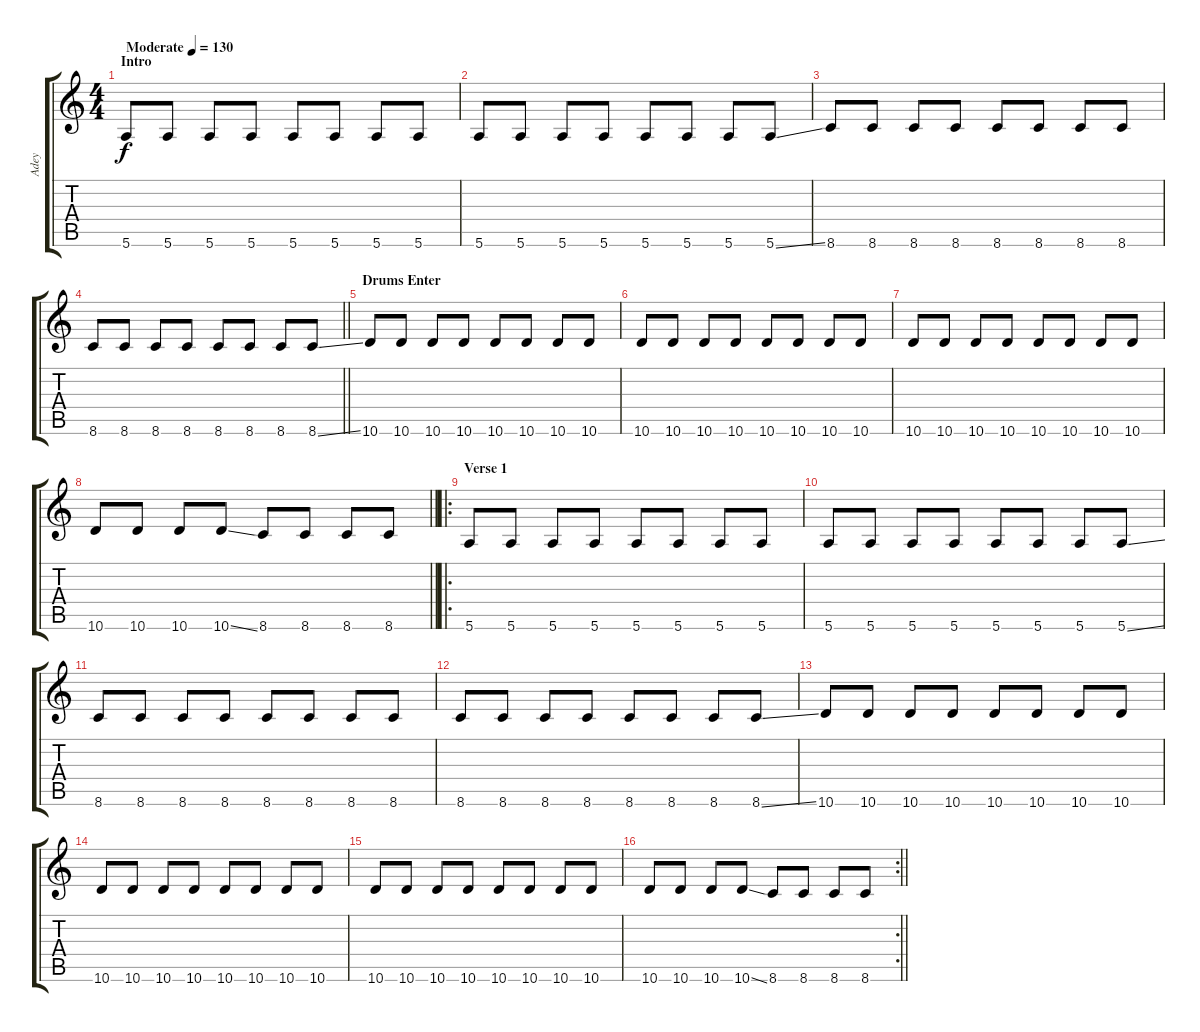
\track ("Adey" "Adey") {instrument overdrivenguitar}
\staff {score tabs}
\tuning (E4 B3 G3 D3 A2 E2) {hide}
\ts (4 4)
\section ("" "Intro")
\tempo (130 "Moderate")
\clef g2
\ks c
5.6.8{dy f instrument overdrivenguitar} 5.6.8 5.6.8 5.6.8 5.6.8 5.6.8 5.6.8 5.6.8 |
5.6.8 5.6.8 5.6.8 5.6.8 5.6.8 5.6.8 5.6.8 5.6{ss}.8 |
8.6.8 8.6.8 8.6.8 8.6.8 8.6.8 8.6.8 8.6.8 8.6.8 |
\barLineRight lightlight
8.6.8 8.6.8 8.6.8 8.6.8 8.6.8 8.6.8 8.6.8 8.6{ss}.8 |
\section ("" "Drums Enter")
10.6.8 10.6.8 10.6.8 10.6.8 10.6.8 10.6.8 10.6.8 10.6.8 |
10.6.8 10.6.8 10.6.8 10.6.8 10.6.8 10.6.8 10.6.8 10.6.8 |
10.6.8 10.6.8 10.6.8 10.6.8 10.6.8 10.6.8 10.6.8 10.6.8 |
\barLineRight lightlight
10.6.8 10.6.8 10.6.8 10.6{ss}.8 8.6.8 8.6.8 8.6.8 8.6.8 |
\ro
\section ("" "Verse 1")
5.6.8 5.6.8 5.6.8 5.6.8 5.6.8 5.6.8 5.6.8 5.6.8 |
5.6.8 5.6.8 5.6.8 5.6.8 5.6.8 5.6.8 5.6.8 5.6{ss}.8 |
8.6.8 8.6.8 8.6.8 8.6.8 8.6.8 8.6.8 8.6.8 8.6.8 |
8.6.8 8.6.8 8.6.8 8.6.8 8.6.8 8.6.8 8.6.8 8.6{ss}.8 |
10.6.8 10.6.8 10.6.8 10.6.8 10.6.8 10.6.8 10.6.8 10.6.8 |
10.6.8 10.6.8 10.6.8 10.6.8 10.6.8 10.6.8 10.6.8 10.6.8 |
10.6.8 10.6.8 10.6.8 10.6.8 10.6.8 10.6.8 10.6.8 10.6.8 |
\rc 2
\barLineRight lightlight
10.6.8 10.6.8 10.6.8 10.6{ss}.8 8.6.8 8.6.8 8.6.8 8.6.8
